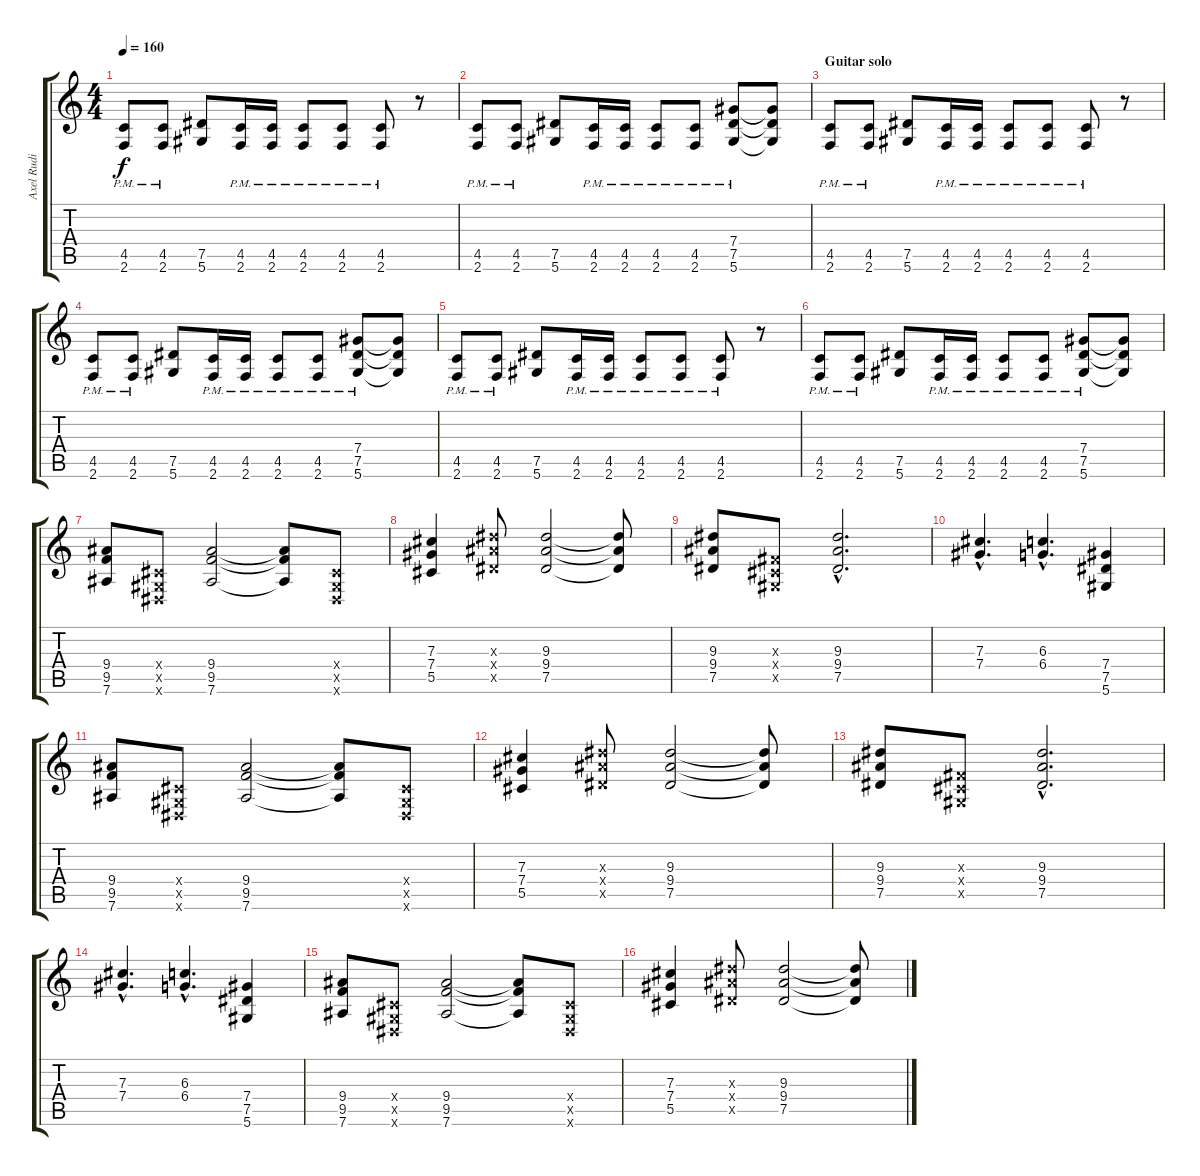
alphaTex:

\track ("Axel Rudi Pell - Guitar 1" "Axel Rudi ") {instrument distortionguitar}
\staff {score tabs}
\tuning (Eb4 Bb3 Gb3 Db3 Ab2 Eb2) {hide}
\ts (4 4)
\tempo 160
\clef g2
\ks c
(4.5{pm} 2.6{pm}).8{dy f} (4.5{pm} 2.6{pm}).8 (7.5 5.6).8 (4.5{pm} 2.6{pm}).16 (4.5{pm} 2.6{pm}).16 (4.5{pm} 2.6{pm}).8 (4.5{pm} 2.6{pm}).8 (4.5{pm} 2.6{pm}).8 r.8 |
(4.5{pm} 2.6{pm}).8 (4.5{pm} 2.6{pm}).8 (7.5 5.6).8 (4.5{pm} 2.6{pm}).16 (4.5{pm} 2.6{pm}).16 (4.5{pm} 2.6{pm}).8 (4.5{pm} 2.6{pm}).8 (7.4 7.5 5.6{pm}).8 (7.4{t} 7.5{t} 5.6{t}).8 |
\section ("" "Guitar solo")
(4.5{pm} 2.6{pm}).8 (4.5{pm} 2.6{pm}).8 (7.5 5.6).8 (4.5{pm} 2.6{pm}).16 (4.5{pm} 2.6{pm}).16 (4.5{pm} 2.6{pm}).8 (4.5{pm} 2.6{pm}).8 (4.5{pm} 2.6{pm}).8 r.8 |
(4.5{pm} 2.6{pm}).8 (4.5{pm} 2.6{pm}).8 (7.5 5.6).8 (4.5{pm} 2.6{pm}).16 (4.5{pm} 2.6{pm}).16 (4.5{pm} 2.6{pm}).8 (4.5{pm} 2.6{pm}).8 (7.4 7.5 5.6{pm}).8 (7.4{t} 7.5{t} 5.6{t}).8 |
(4.5{pm} 2.6{pm}).8 (4.5{pm} 2.6{pm}).8 (7.5 5.6).8 (4.5{pm} 2.6{pm}).16 (4.5{pm} 2.6{pm}).16 (4.5{pm} 2.6{pm}).8 (4.5{pm} 2.6{pm}).8 (4.5{pm} 2.6{pm}).8 r.8 |
(4.5{pm} 2.6{pm}).8 (4.5{pm} 2.6{pm}).8 (7.5 5.6).8 (4.5{pm} 2.6{pm}).16 (4.5{pm} 2.6{pm}).16 (4.5{pm} 2.6{pm}).8 (4.5{pm} 2.6{pm}).8 (7.4 7.5 5.6{pm}).8 (7.4{t} 7.5{t} 5.6{t}).8 |
(9.4 9.5 7.6).8 (0.4{x} 0.5{x} 0.6{x}).8 (9.4 9.5 7.6).2 (9.4{t} 9.5{t} 7.6{t}).8 (0.4{x} 0.5{x} 0.6{x}).8 |
(7.3 7.4 5.5).4 (9.3{x} 9.4{x} 7.5{x}).8 (9.3 9.4 7.5).2 (9.3{t} 9.4{t} 7.5{t}).8 |
(9.3 9.4 7.5).8 (0.3{x} 0.4{x} 0.5{x}).8 (9.3{hac} 9.4{hac} 7.5{hac}).2{d} |
(7.3{hac} 7.4{hac}).4{d} (6.3{hac} 6.4{hac}).4{d} (7.4 7.5 5.6).4 |
(9.4 9.5 7.6).8 (0.4{x} 0.5{x} 0.6{x}).8 (9.4 9.5 7.6).2 (9.4{t} 9.5{t} 7.6{t}).8 (0.4{x} 0.5{x} 0.6{x}).8 |
(7.3 7.4 5.5).4 (9.3{x} 9.4{x} 7.5{x}).8 (9.3 9.4 7.5).2 (9.3{t} 9.4{t} 7.5{t}).8 |
(9.3 9.4 7.5).8 (0.3{x} 0.4{x} 0.5{x}).8 (9.3{hac} 9.4{hac} 7.5{hac}).2{d} |
(7.3{hac} 7.4{hac}).4{d} (6.3{hac} 6.4{hac}).4{d} (7.4 7.5 5.6).4 |
(9.4 9.5 7.6).8 (0.4{x} 0.5{x} 0.6{x}).8 (9.4 9.5 7.6).2 (9.4{t} 9.5{t} 7.6{t}).8 (0.4{x} 0.5{x} 0.6{x}).8 |
(7.3 7.4 5.5).4 (9.3{x} 9.4{x} 7.5{x}).8 (9.3 9.4 7.5).2 (9.3{t} 9.4{t} 7.5{t}).8
